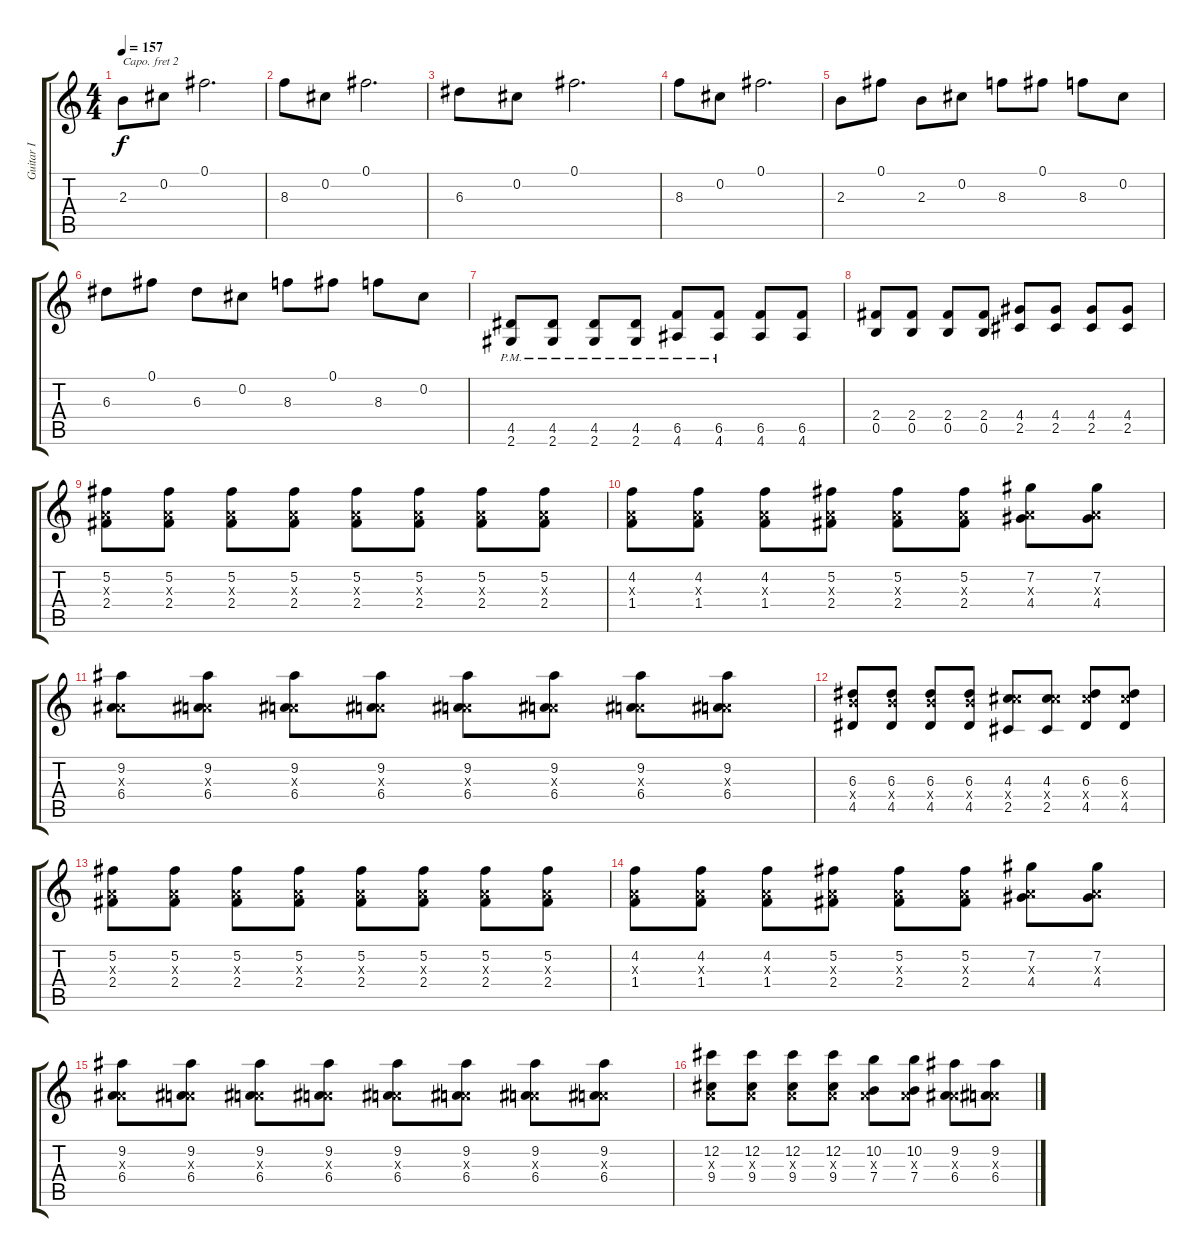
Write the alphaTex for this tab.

\track ("Guitar I" "Guitar I") {instrument electricguitarjazz}
\staff {score tabs}
\capo 2
\tuning (E4 B3 G3 D3 A2 E2) {hide}
\ts (4 4)
\tempo 157
\clef g2
\ks c
2.3.8{dy f volume 10 instrument electricguitarjazz} 0.2.8 0.1.2{d} |
8.3.8 0.2.8 0.1.2{d} |
6.3.8 0.2.8 0.1.2{d} |
8.3.8 0.2.8 0.1.2{d} |
2.3.8 0.1.8 2.3.8 0.2.8 8.3.8 0.1.8 8.3.8 0.2.8 |
6.3.8 0.1.8 6.3.8 0.2.8 8.3.8 0.1.8 8.3.8 0.2.8 |
(4.5{pm} 2.6{pm}).8{volume 13 instrument distortionguitar} (4.5{pm} 2.6{pm}).8 (4.5{pm} 2.6{pm}).8 (4.5{pm} 2.6{pm}).8 (6.5{pm} 4.6{pm}).8 (6.5{pm} 4.6{pm}).8 (6.5 4.6).8 (6.5 4.6).8 |
(2.4 0.5).8 (2.4 0.5).8 (2.4 0.5).8 (2.4 0.5).8 (4.4 2.5).8 (4.4 2.5).8 (4.4 2.5).8 (4.4 2.5).8 |
(5.2 0.3{x} 2.4).8 (5.2 0.3{x} 2.4).8 (5.2 0.3{x} 2.4).8 (5.2 0.3{x} 2.4).8 (5.2 0.3{x} 2.4).8 (5.2 0.3{x} 2.4).8 (5.2 0.3{x} 2.4).8 (5.2 0.3{x} 2.4).8 |
(4.2 0.3{x} 1.4).8 (4.2 0.3{x} 1.4).8 (4.2 0.3{x} 1.4).8 (5.2 0.3{x} 2.4).8 (5.2 0.3{x} 2.4).8 (5.2 0.3{x} 2.4).8 (7.2 0.3{x} 4.4).8 (7.2 0.3{x} 4.4).8 |
(9.2 0.3{x} 6.4).8 (9.2 0.3{x} 6.4).8 (9.2 0.3{x} 6.4).8 (9.2 0.3{x} 6.4).8 (9.2 0.3{x} 6.4).8 (9.2 0.3{x} 6.4).8 (9.2 0.3{x} 6.4).8 (9.2 0.3{x} 6.4).8 |
(6.3 7.4{x} 4.5).8 (6.3 7.4{x} 4.5).8 (6.3 7.4{x} 4.5).8 (6.3 7.4{x} 4.5).8 (4.3 9.4{x} 2.5).8 (4.3 9.4{x} 2.5).8 (6.3 9.4{x} 4.5).8 (6.3 9.4{x} 4.5).8 |
(5.2 0.3{x} 2.4).8 (5.2 0.3{x} 2.4).8 (5.2 0.3{x} 2.4).8 (5.2 0.3{x} 2.4).8 (5.2 0.3{x} 2.4).8 (5.2 0.3{x} 2.4).8 (5.2 0.3{x} 2.4).8 (5.2 0.3{x} 2.4).8 |
(4.2 0.3{x} 1.4).8 (4.2 0.3{x} 1.4).8 (4.2 0.3{x} 1.4).8 (5.2 0.3{x} 2.4).8 (5.2 0.3{x} 2.4).8 (5.2 0.3{x} 2.4).8 (7.2 0.3{x} 4.4).8 (7.2 0.3{x} 4.4).8 |
(9.2 0.3{x} 6.4).8 (9.2 0.3{x} 6.4).8 (9.2 0.3{x} 6.4).8 (9.2 0.3{x} 6.4).8 (9.2 0.3{x} 6.4).8 (9.2 0.3{x} 6.4).8 (9.2 0.3{x} 6.4).8 (9.2 0.3{x} 6.4).8 |
(12.2 0.3{x} 9.4).8 (12.2 0.3{x} 9.4).8 (12.2 0.3{x} 9.4).8 (12.2 0.3{x} 9.4).8 (10.2 0.3{x} 7.4).8 (10.2 0.3{x} 7.4).8 (9.2 0.3{x} 6.4).8 (9.2 0.3{x} 6.4).8
